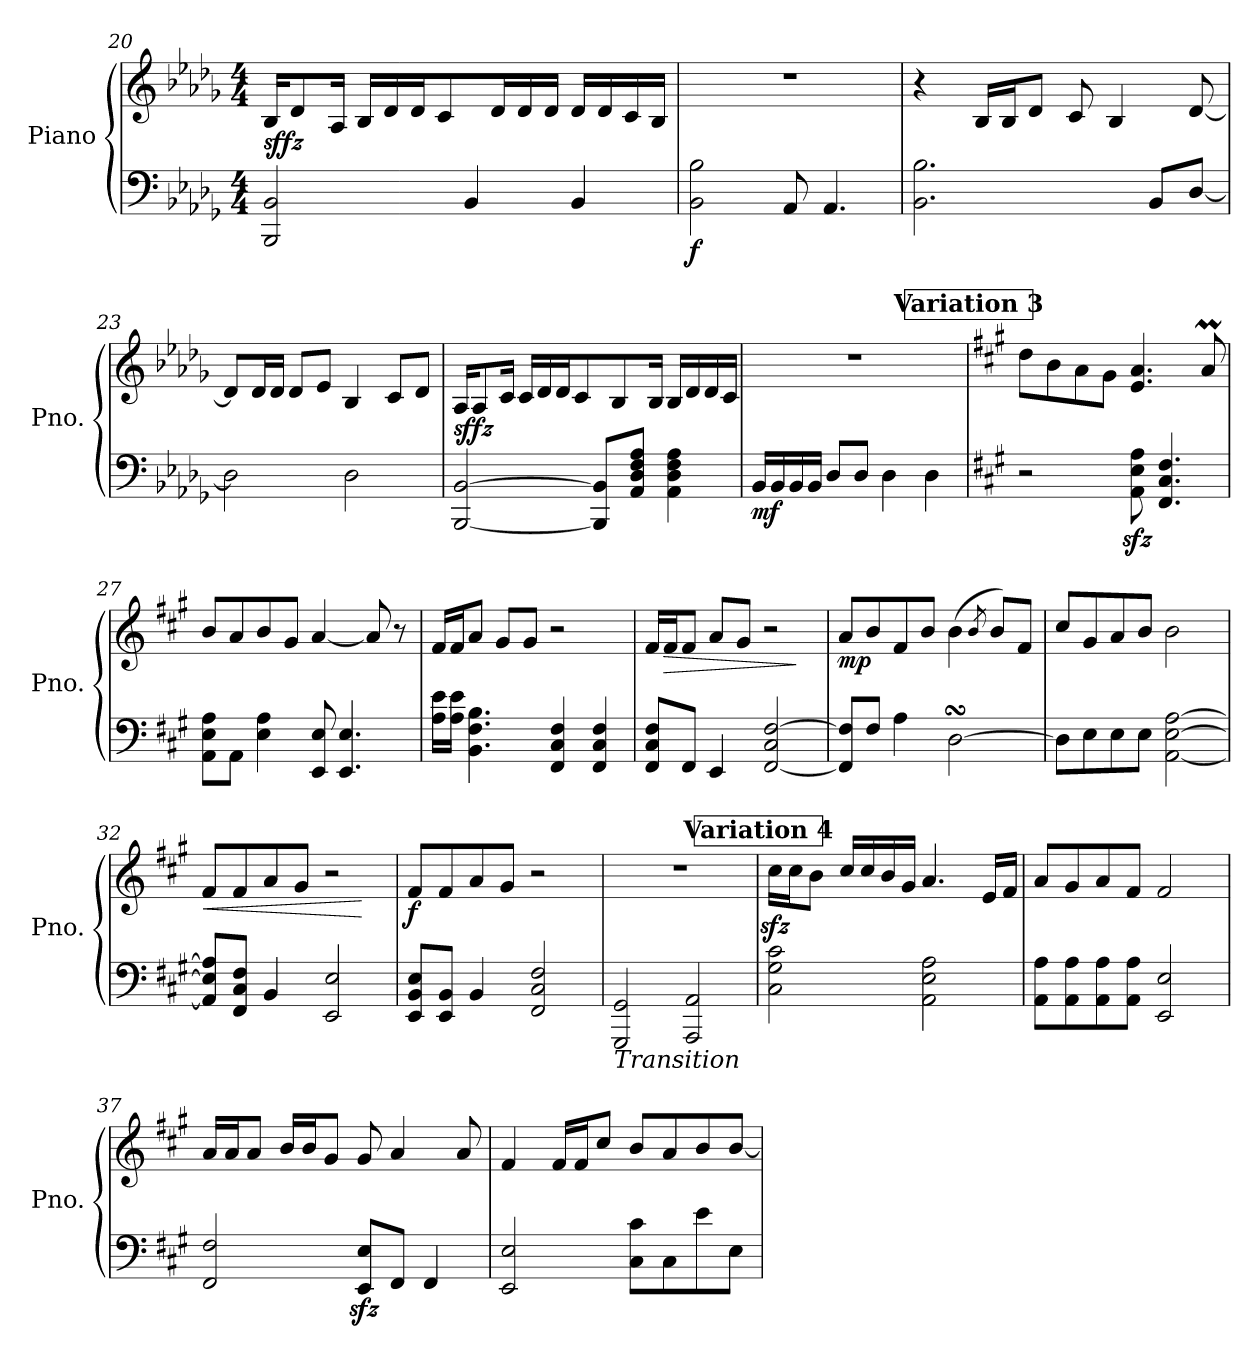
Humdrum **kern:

**kern	**kern	**dynam
*part1	*part1	*part1
*staff2	*staff1	*staff1/2
*I"Piano	*	*
*I'Pno.	*	*
!!LO:PB:g=z
*clefF4	*clefG2	*
*k[b-e-a-d-g-]	*k[b-e-a-d-g-]	*
*M4/4	*M4/4	*
=20	=20	=20
!	!	!LO:DY:b
2BBB-/ 2BB-/	16B-/KL	sffz
.	8d-/	.
.	16A-/Jk	.
.	16B-/LL	.
.	16d-/	.
.	16d-/J	.
.	8c/	.
4BB-/	.	.
.	16d-/L	.
.	16d-/	.
.	16d-/JJ	.
4BB-/	16d-/LL	.
.	16d-/	.
.	16c/	.
.	16B-/JJ	.
=21	=21	=21
!	!	!LO:DY:b=2
2BB-\ 2B-\	1r	f
8AA-/	.	.
4.AA-/	.	.
=22	=22	=22
2.BB-\ 2.B-\	4r	.
.	16B-/LL	.
.	16B-/J	.
.	8d-/J	.
.	8c/	.
.	4B-/	.
8BB-/L	.	.
[8D-/J	[8d-/	.
=23	=23	=23
2D-\]	8d-/L]	.
.	16d-/L	.
.	16d-/JJ	.
.	8d-/L	.
.	8e-/J	.
2D-\	4B-/	.
.	8c/L	.
.	8d-/J	.
!!LO:LB:g=z
=24	=24	=24
!	!	!LO:DY:b
[2BBB-/ [2BB-/	16A-/KL	sffz
.	8A-/	.
.	16c/Jk	.
.	16c/LL	.
.	16d-/	.
.	16d-/J	.
.	8c/	.
8BBB-/] 8BB-/]L	.	.
.	8B-/	.
8AA-/ 8D-/ 8F/ 8A-/J	.	.
.	16B-/Jk	.
4AA-\ 4D-\ 4F\ 4A-\	16B-/LL	.
.	16d-/	.
.	16d-/	.
.	16c/JJ	.
=25	=25	=25
!	!	!LO:DY:b=2
16BB-/LL	1r	mf
16BB-/	.	.
16BB-/	.	.
16BB-/JJ	.	.
8D-/L	.	.
8D-/J	.	.
4D-\	.	.
4D-\	.	.
!!LO:REH:place=s1:a:B:fs=14:t=Variation 3
=26	=26	=26
*k[f#c#g#]	*k[f#c#g#]	*
2r	8dd\L	.
.	8b\	.
.	8a\	.
.	8g#\J	.
8AA\zz< 8E\zz< 8A\zz<	4.e/ 4.a/	.
4.FF#/ 4.C#/ 4.F#/	.	.
.	8aM/	.
=27	=27	=27
8AA\ 8E\ 8A\L	8b/L	.
8AA\J	8a/	.
4E\ 4A\	8b/	.
.	8g#/J	.
8EE/ 8E/	[4a/	.
4.EE/ 4.E/	.	.
.	8a/]	.
.	8r	.
!!LO:LB:g=z
=28	=28	=28
16A\ 16e\LL	16f#/LL	.
16A\ 16e\JJ	16f#/J	.
4.BB\ 4.F#\ 4.B\	8a/J	.
.	8g#/L	.
.	8g#/J	.
4FF#/ 4C#/ 4F#/	2r	.
4FF#/ 4C#/ 4F#/	.	.
=29	=29	=29
8FF#/ 8C#/ 8F#/L	16f#/LL	.
!	!	!LO:HP:b
.	16f#/J	>
8FF#/J	8f#/J	.
4EE/	8a/L	.
.	8g#/J	.
[2FF#/ 2C#/ [2F#/	2r	.
.	.	]
=30	=30	=30
!	!	!LO:DY:b
8FF#/] 8F#/]L	8a/L	mp
8F#/J	8b/	.
4A\	8f#/	.
.	8b/J	.
[2DsSSs\	(>4b\	.
.	8qb/	.
.	8b/L)	.
.	8f#/J	.
=31	=31	=31
8D\L]	8cc#/L	.
8E\	8g#/	.
8E\	8a/	.
8E\J	8b/J	.
[2AA\ [2E\ [2A\	2b\	.
=32	=32	=32
!	!	!LO:HP:b
8AA/] 8E/] 8A/]L	8f#/L	<
8FF#/ 8C#/ 8F#/J	8f#/	.
4BB/	8a/	.
.	8g#/J	.
2EE/ 2E/	2r	.
.	.	[
=33	=33	=33
!	!	!LO:DY:b
8EE/ 8BB/ 8E/L	8f#/L	f
8EE/ 8BB/J	8f#/	.
4BB/	8a/	.
.	8g#/J	.
2FF#/ 2C#/ 2F#/	2r	.
=34	=34	=34
!LO:TX:b:i:t=Transition	!	!
2GGG#/ 2GG#/	1r	.
2AAA/ 2AA/	.	.
!!LO:LB:g=z
!!LO:REH:place=s1:a:B:fs=14:t=Variation 4
=35	=35	=35
2C#\ 2G#\ 2c#\	16cc#zz<\LL	.
.	16cc#\J	.
.	8b\J	.
.	16cc#/LL	.
.	16cc#/	.
.	16b/	.
.	16g#/JJ	.
2AA\ 2E\ 2A\	4.a/	.
.	16e/LL	.
.	16f#/JJ	.
=36	=36	=36
8AA\ 8A\L	8a/L	.
8AA\ 8A\	8g#/	.
8AA\ 8A\	8a/	.
8AA\ 8A\J	8f#/J	.
2EE/ 2E/	2f#/	.
=37	=37	=37
2FF#/ 2F#/	16a/LL	.
.	16a/J	.
.	8a/J	.
.	16b/LL	.
.	16b/J	.
.	8g#/J	.
8EE/zz< 8E/zz<L	8g#/	.
8FF#/J	4a/	.
4FF#/	.	.
.	8a/	.
=38	=38	=38
2EE/ 2E/	4f#/	.
.	16f#/LL	.
.	16f#/J	.
.	8cc#/J	.
8C#\ 8c#\L	8b/L	.
8C#\	8a/	.
8e\	8b/	.
8E\J	[8b/J	.
=	=	=
*-	*-	*-
